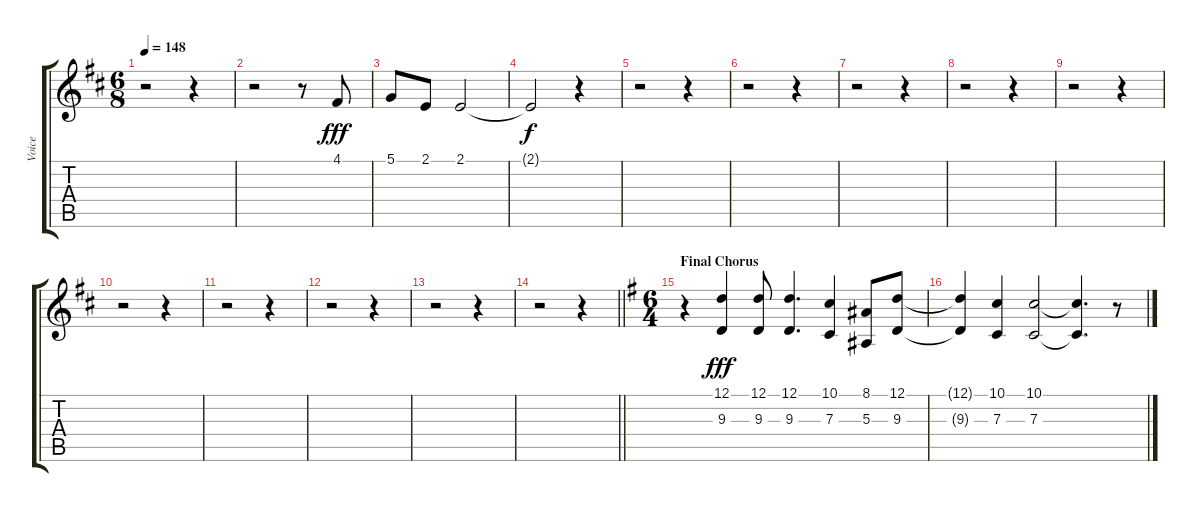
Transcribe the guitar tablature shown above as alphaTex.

\track ("Voice" "Voice") {instrument frenchhorn}
\staff {score tabs}
\tuning (D4 A3 F3 C3 G2 D2) {hide}
\ts (6 8)
\tempo 148
\clef g2
\ks d
r.2{dy fff} r.4 |
r.2 r.8 4.1.8 |
5.1.8 2.1.8 2.1.2 |
2.1{t}.2{dy f} r.4 |
r.2 r.4 |
r.2 r.4 |
r.2 r.4 |
r.2 r.4 |
r.2 r.4 |
r.2 r.4 |
r.2 r.4 |
r.2 r.4 |
r.2 r.4 |
\barLineRight lightlight
r.2 r.4 |
\ts (6 4)
\section ("" "Final Chorus ")
\ks g
r.4 (12.1 9.3).4{dy fff} (12.1 9.3).8 (12.1 9.3).4{d} (10.1 7.3).4 (8.1 5.3).8 (12.1 9.3).8 |
(12.1{t} 9.3{t}).4 (10.1 7.3).4 (10.1 7.3).2 (10.1{t} 7.3{t}).4{d} r.8
